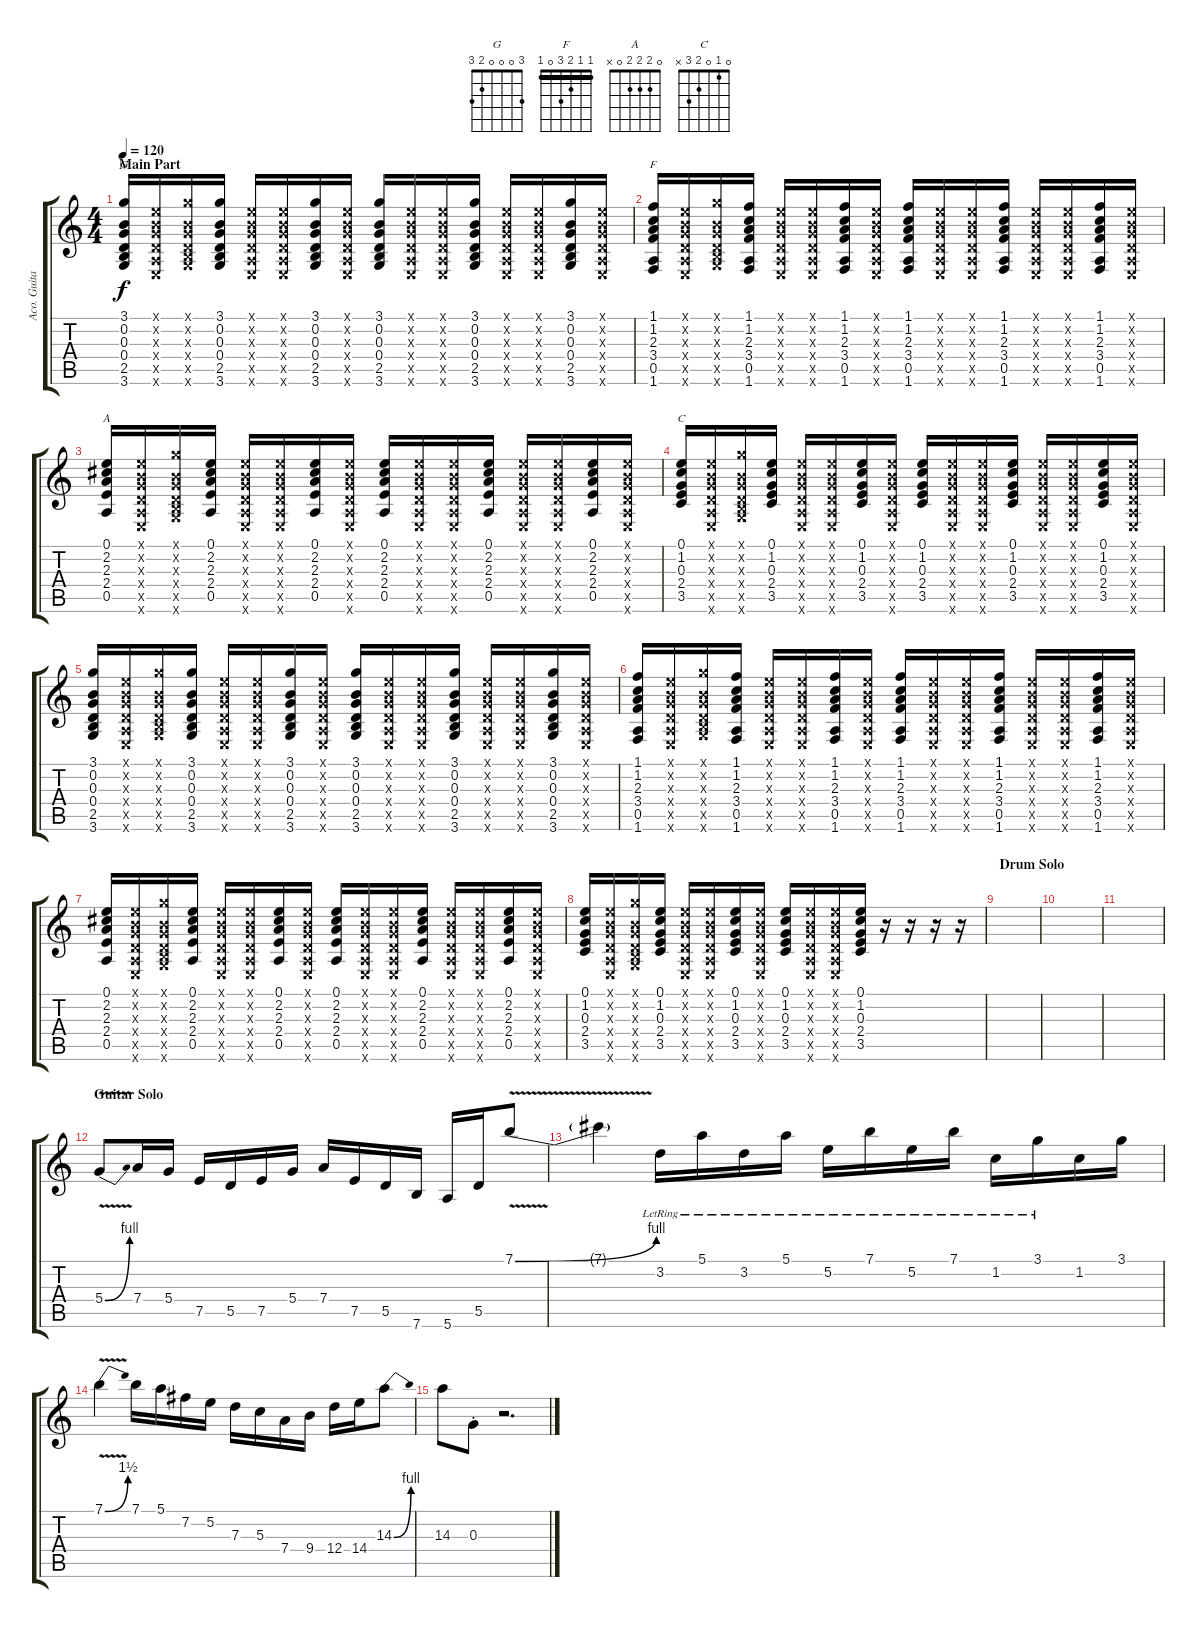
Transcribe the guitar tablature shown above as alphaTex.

\track ("Aco. Guitar" "Aco. Guita") {instrument acousticguitarsteel}
\staff {score tabs}
\tuning (E4 B3 G3 D3 A2 E2) {hide}
\chord ("G" 3 0 0 0 2 3)
\chord ("F" 1 1 2 3 0 1) {barre 1}
\chord ("A" 0 2 2 2 0 x)
\chord ("C" 0 1 0 2 3 x)
\ts (4 4)
\section ("" "Main Part")
\tempo 120
\clef g2
\ks c
(3.1 0.2 0.3 0.4 2.5 3.6).16{ch "G" dy f} (0.1{x} 0.2{x} 0.3{x} 0.4{x} 0.5{x} 0.6{x}).16 (3.1{x} 0.2{x} 0.3{x} 0.4{x} 2.5{x} 3.6{x}).16 (3.1 0.2 0.3 0.4 2.5 3.6).16 (0.1{x} 0.2{x} 0.3{x} 0.4{x} 0.5{x} 0.6{x}).16 (0.1{x} 0.2{x} 0.3{x} 0.4{x} 0.5{x} 0.6{x}).16 (3.1 0.2 0.3 0.4 2.5 3.6).16 (0.1{x} 0.2{x} 0.3{x} 0.4{x} 0.5{x} 0.6{x}).16 (3.1 0.2 0.3 0.4 2.5 3.6).16 (0.1{x} 0.2{x} 0.3{x} 0.4{x} 0.5{x} 0.6{x}).16 (0.1{x} 0.2{x} 0.3{x} 0.4{x} 0.5{x} 0.6{x}).16 (3.1 0.2 0.3 0.4 2.5 3.6).16 (0.1{x} 0.2{x} 0.3{x} 0.4{x} 0.5{x} 0.6{x}).16 (0.1{x} 0.2{x} 0.3{x} 0.4{x} 0.5{x} 0.6{x}).16 (3.1 0.2 0.3 0.4 2.5 3.6).16 (0.1{x} 0.2{x} 0.3{x} 0.4{x} 0.5{x} 0.6{x}).16 |
(1.1 1.2 2.3 3.4 0.5 1.6).16{ch "F"} (0.1{x} 0.2{x} 0.3{x} 0.4{x} 0.5{x} 0.6{x}).16 (3.1{x} 0.2{x} 0.3{x} 0.4{x} 2.5{x} 3.6{x}).16 (1.1 1.2 2.3 3.4 0.5 1.6).16 (0.1{x} 0.2{x} 0.3{x} 0.4{x} 0.5{x} 0.6{x}).16 (0.1{x} 0.2{x} 0.3{x} 0.4{x} 0.5{x} 0.6{x}).16 (1.1 1.2 2.3 3.4 0.5 1.6).16 (0.1{x} 0.2{x} 0.3{x} 0.4{x} 0.5{x} 0.6{x}).16 (1.1 1.2 2.3 3.4 0.5 1.6).16 (0.1{x} 0.2{x} 0.3{x} 0.4{x} 0.5{x} 0.6{x}).16 (0.1{x} 0.2{x} 0.3{x} 0.4{x} 0.5{x} 0.6{x}).16 (1.1 1.2 2.3 3.4 0.5 1.6).16 (0.1{x} 0.2{x} 0.3{x} 0.4{x} 0.5{x} 0.6{x}).16 (0.1{x} 0.2{x} 0.3{x} 0.4{x} 0.5{x} 0.6{x}).16 (1.1 1.2 2.3 3.4 0.5 1.6).16 (0.1{x} 0.2{x} 0.3{x} 0.4{x} 0.5{x} 0.6{x}).16 |
(0.1 2.2 2.3 2.4 0.5).16{ch "A"} (0.1{x} 0.2{x} 0.3{x} 0.4{x} 0.5{x} 0.6{x}).16 (3.1{x} 0.2{x} 0.3{x} 0.4{x} 2.5{x} 3.6{x}).16 (0.1 2.2 2.3 2.4 0.5).16 (0.1{x} 0.2{x} 0.3{x} 0.4{x} 0.5{x} 0.6{x}).16 (0.1{x} 0.2{x} 0.3{x} 0.4{x} 0.5{x} 0.6{x}).16 (0.1 2.2 2.3 2.4 0.5).16 (0.1{x} 0.2{x} 0.3{x} 0.4{x} 0.5{x} 0.6{x}).16 (0.1 2.2 2.3 2.4 0.5).16 (0.1{x} 0.2{x} 0.3{x} 0.4{x} 0.5{x} 0.6{x}).16 (0.1{x} 0.2{x} 0.3{x} 0.4{x} 0.5{x} 0.6{x}).16 (0.1 2.2 2.3 2.4 0.5).16 (0.1{x} 0.2{x} 0.3{x} 0.4{x} 0.5{x} 0.6{x}).16 (0.1{x} 0.2{x} 0.3{x} 0.4{x} 0.5{x} 0.6{x}).16 (0.1 2.2 2.3 2.4 0.5).16 (0.1{x} 0.2{x} 0.3{x} 0.4{x} 0.5{x} 0.6{x}).16 |
(0.1 1.2 0.3 2.4 3.5).16{ch "C"} (0.1{x} 0.2{x} 0.3{x} 0.4{x} 0.5{x} 0.6{x}).16 (3.1{x} 0.2{x} 0.3{x} 0.4{x} 2.5{x} 3.6{x}).16 (0.1 1.2 0.3 2.4 3.5).16 (0.1{x} 0.2{x} 0.3{x} 0.4{x} 0.5{x} 0.6{x}).16 (0.1{x} 0.2{x} 0.3{x} 0.4{x} 0.5{x} 0.6{x}).16 (0.1 1.2 0.3 2.4 3.5).16 (0.1{x} 0.2{x} 0.3{x} 0.4{x} 0.5{x} 0.6{x}).16 (0.1 1.2 0.3 2.4 3.5).16 (0.1{x} 0.2{x} 0.3{x} 0.4{x} 0.5{x} 0.6{x}).16 (0.1{x} 0.2{x} 0.3{x} 0.4{x} 0.5{x} 0.6{x}).16 (0.1 1.2 0.3 2.4 3.5).16 (0.1{x} 0.2{x} 0.3{x} 0.4{x} 0.5{x} 0.6{x}).16 (0.1{x} 0.2{x} 0.3{x} 0.4{x} 0.5{x} 0.6{x}).16 (0.1 1.2 0.3 2.4 3.5).16 (0.1{x} 0.2{x} 0.3{x} 0.4{x} 0.5{x} 0.6{x}).16 |
(3.1 0.2 0.3 0.4 2.5 3.6).16 (0.1{x} 0.2{x} 0.3{x} 0.4{x} 0.5{x} 0.6{x}).16 (3.1{x} 0.2{x} 0.3{x} 0.4{x} 2.5{x} 3.6{x}).16 (3.1 0.2 0.3 0.4 2.5 3.6).16 (0.1{x} 0.2{x} 0.3{x} 0.4{x} 0.5{x} 0.6{x}).16 (0.1{x} 0.2{x} 0.3{x} 0.4{x} 0.5{x} 0.6{x}).16 (3.1 0.2 0.3 0.4 2.5 3.6).16 (0.1{x} 0.2{x} 0.3{x} 0.4{x} 0.5{x} 0.6{x}).16 (3.1 0.2 0.3 0.4 2.5 3.6).16 (0.1{x} 0.2{x} 0.3{x} 0.4{x} 0.5{x} 0.6{x}).16 (0.1{x} 0.2{x} 0.3{x} 0.4{x} 0.5{x} 0.6{x}).16 (3.1 0.2 0.3 0.4 2.5 3.6).16 (0.1{x} 0.2{x} 0.3{x} 0.4{x} 0.5{x} 0.6{x}).16 (0.1{x} 0.2{x} 0.3{x} 0.4{x} 0.5{x} 0.6{x}).16 (3.1 0.2 0.3 0.4 2.5 3.6).16 (0.1{x} 0.2{x} 0.3{x} 0.4{x} 0.5{x} 0.6{x}).16 |
(1.1 1.2 2.3 3.4 0.5 1.6).16 (0.1{x} 0.2{x} 0.3{x} 0.4{x} 0.5{x} 0.6{x}).16 (3.1{x} 0.2{x} 0.3{x} 0.4{x} 2.5{x} 3.6{x}).16 (1.1 1.2 2.3 3.4 0.5 1.6).16 (0.1{x} 0.2{x} 0.3{x} 0.4{x} 0.5{x} 0.6{x}).16 (0.1{x} 0.2{x} 0.3{x} 0.4{x} 0.5{x} 0.6{x}).16 (1.1 1.2 2.3 3.4 0.5 1.6).16 (0.1{x} 0.2{x} 0.3{x} 0.4{x} 0.5{x} 0.6{x}).16 (1.1 1.2 2.3 3.4 0.5 1.6).16 (0.1{x} 0.2{x} 0.3{x} 0.4{x} 0.5{x} 0.6{x}).16 (0.1{x} 0.2{x} 0.3{x} 0.4{x} 0.5{x} 0.6{x}).16 (1.1 1.2 2.3 3.4 0.5 1.6).16 (0.1{x} 0.2{x} 0.3{x} 0.4{x} 0.5{x} 0.6{x}).16 (0.1{x} 0.2{x} 0.3{x} 0.4{x} 0.5{x} 0.6{x}).16 (1.1 1.2 2.3 3.4 0.5 1.6).16 (0.1{x} 0.2{x} 0.3{x} 0.4{x} 0.5{x} 0.6{x}).16 |
(0.1 2.2 2.3 2.4 0.5).16 (0.1{x} 0.2{x} 0.3{x} 0.4{x} 0.5{x} 0.6{x}).16 (3.1{x} 0.2{x} 0.3{x} 0.4{x} 2.5{x} 3.6{x}).16 (0.1 2.2 2.3 2.4 0.5).16 (0.1{x} 0.2{x} 0.3{x} 0.4{x} 0.5{x} 0.6{x}).16 (0.1{x} 0.2{x} 0.3{x} 0.4{x} 0.5{x} 0.6{x}).16 (0.1 2.2 2.3 2.4 0.5).16 (0.1{x} 0.2{x} 0.3{x} 0.4{x} 0.5{x} 0.6{x}).16 (0.1 2.2 2.3 2.4 0.5).16 (0.1{x} 0.2{x} 0.3{x} 0.4{x} 0.5{x} 0.6{x}).16 (0.1{x} 0.2{x} 0.3{x} 0.4{x} 0.5{x} 0.6{x}).16 (0.1 2.2 2.3 2.4 0.5).16 (0.1{x} 0.2{x} 0.3{x} 0.4{x} 0.5{x} 0.6{x}).16 (0.1{x} 0.2{x} 0.3{x} 0.4{x} 0.5{x} 0.6{x}).16 (0.1 2.2 2.3 2.4 0.5).16 (0.1{x} 0.2{x} 0.3{x} 0.4{x} 0.5{x} 0.6{x}).16 |
(0.1 1.2 0.3 2.4 3.5).16 (0.1{x} 0.2{x} 0.3{x} 0.4{x} 0.5{x} 0.6{x}).16 (3.1{x} 0.2{x} 0.3{x} 0.4{x} 2.5{x} 3.6{x}).16 (0.1 1.2 0.3 2.4 3.5).16 (0.1{x} 0.2{x} 0.3{x} 0.4{x} 0.5{x} 0.6{x}).16 (0.1{x} 0.2{x} 0.3{x} 0.4{x} 0.5{x} 0.6{x}).16 (0.1 1.2 0.3 2.4 3.5).16 (0.1{x} 0.2{x} 0.3{x} 0.4{x} 0.5{x} 0.6{x}).16 (0.1 1.2 0.3 2.4 3.5).16 (0.1{x} 0.2{x} 0.3{x} 0.4{x} 0.5{x} 0.6{x}).16 (0.1{x} 0.2{x} 0.3{x} 0.4{x} 0.5{x} 0.6{x}).16 (0.1 1.2 0.3 2.4 3.5).16 r.16 r.16 r.16 r.16 |
\section ("" "Drum Solo")
|
|
|
\section ("" "Guitar Solo")
5.4{be (bend 0 0 60 4) v}.8 7.4.16 5.4.16 7.5.16 5.5.16 7.5.16 5.4.16 7.4.16 7.5.16 5.5.16 7.6.16 5.6.16 5.5.16 7.1{be (bend 0 0 60 4) v}.8 |
7.1{t}.4 3.2{lr}.16 5.1{lr}.16 3.2{lr}.16 5.1{lr}.16 5.2{lr}.16 7.1{lr}.16 5.2{lr}.16 7.1{lr}.16 1.2{lr}.16 3.1{lr}.16 1.2.16 3.1.16 |
7.1{be (bend 0 0 60 6) v}.4 7.1.16 5.1.16 7.2.16 5.2.16 7.3.16 5.3.16 7.4.16 9.4.16 12.4.16 14.4.16 14.3{be (bend 0 0 60 4)}.8 |
14.3.8 0.3{st}.8 r.2{d}
